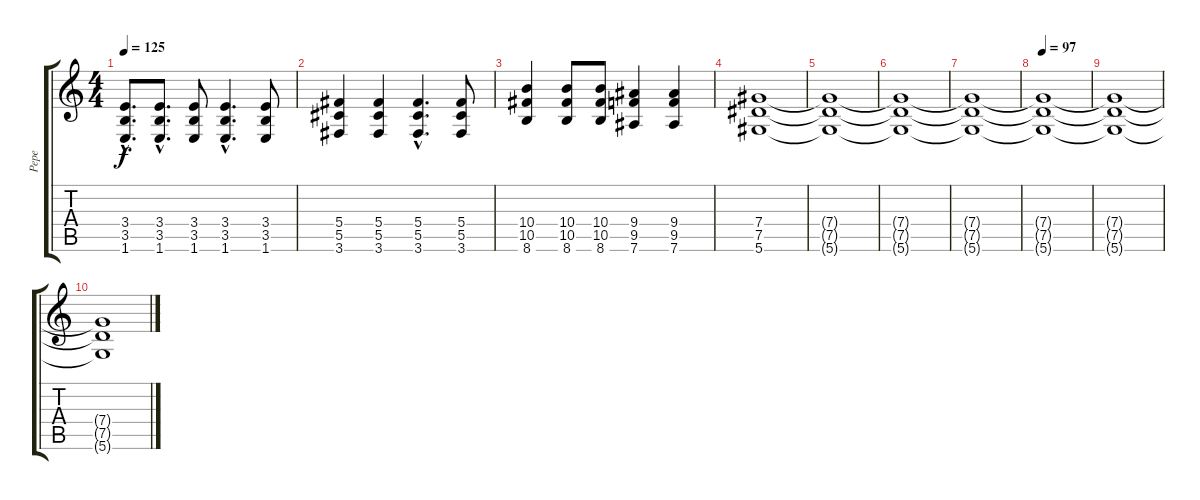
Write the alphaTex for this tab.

\track ("Pepe" "Pepe") {instrument distortionguitar}
\staff {score tabs}
\tuning (Eb4 Bb3 Gb3 Db3 Ab2 Eb2) {hide}
\ts (4 4)
\tempo 125
\clef g2
\ks c
(3.4{hac} 3.5{hac} 1.6{hac}).8{d dy f} (3.4{hac} 3.5{hac} 1.6{hac}).8{d} (3.4 3.5 1.6).8 (3.4{hac} 3.5{hac} 1.6{hac}).4{d} (3.4 3.5 1.6).8 |
(5.4 5.5 3.6).4 (5.4 5.5 3.6).4 (5.4{hac} 5.5{hac} 3.6{hac}).4{d} (5.4 5.5 3.6).8 |
(10.4 10.5 8.6).4 (10.4 10.5 8.6).8 (10.4 10.5 8.6).8 (9.4 9.5 7.6).4 (9.4 9.5 7.6).4 |
(7.4 7.5 5.6).1{volume 8} |
(7.4{t} 7.5{t} 5.6{t}).1 |
(7.4{t} 7.5{t} 5.6{t}).1 |
(7.4{t} 7.5{t} 5.6{t}).1 |
\tempo 97
(7.4{t} 7.5{t} 5.6{t}).1{volume 0} |
(7.4{t} 7.5{t} 5.6{t}).1 |
(7.4{t} 7.5{t} 5.6{t}).1
